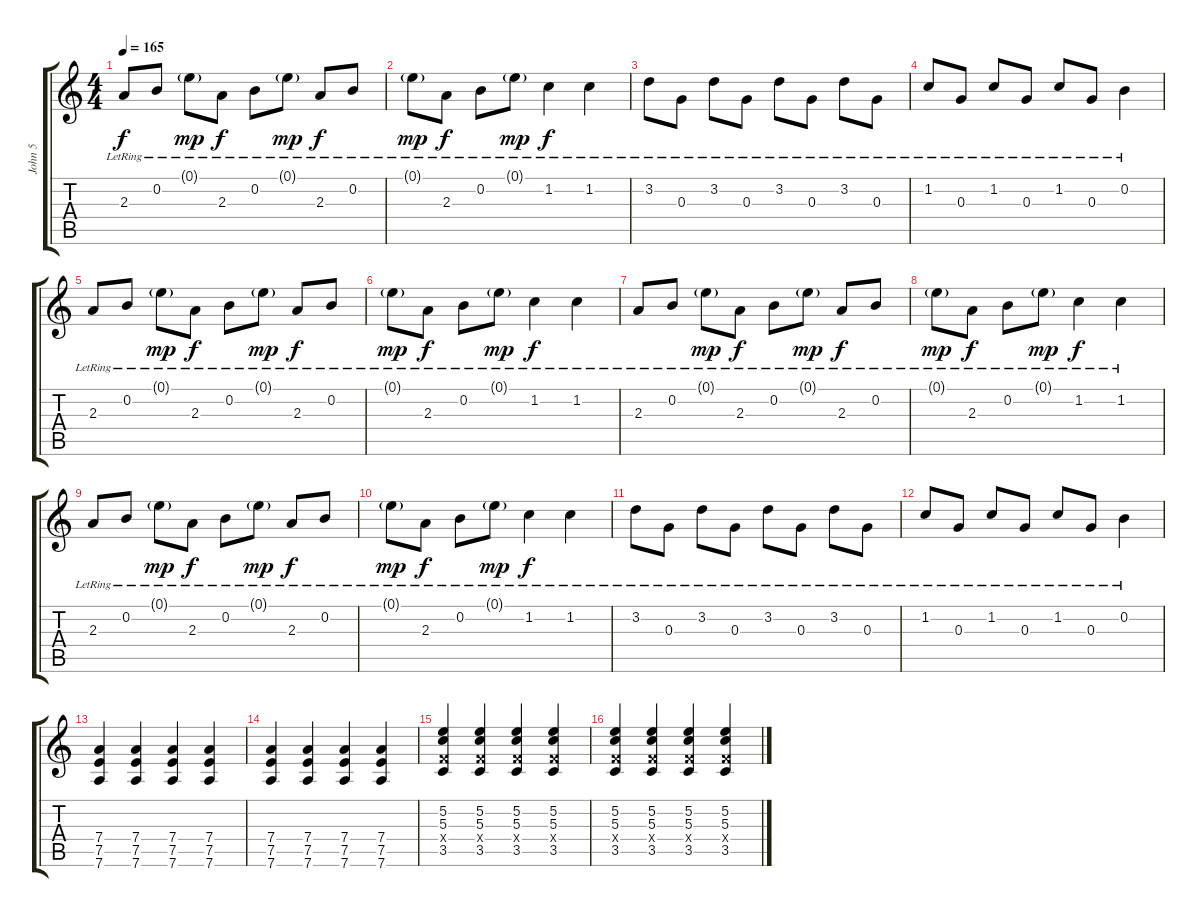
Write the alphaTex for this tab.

\track ("John 5" "John 5") {instrument acousticguitarsteel}
\staff {score tabs}
\tuning (E4 B3 G3 D3 A2 D2) {hide}
\ts (4 4)
\tempo 165
\clef g2
\ks c
2.3{lr}.8{dy f} 0.2{lr}.8 0.1{g lr}.8{dy mp} 2.3{lr}.8{dy f} 0.2{lr}.8 0.1{g lr}.8{dy mp} 2.3{lr}.8{dy f} 0.2{lr}.8 |
0.1{g lr}.8{dy mp} 2.3{lr}.8{dy f} 0.2{lr}.8 0.1{g lr}.8{dy mp} 1.2{lr}.4{dy f} 1.2{lr}.4 |
3.2{lr}.8 0.3{lr}.8 3.2{lr}.8 0.3{lr}.8 3.2{lr}.8 0.3{lr}.8 3.2{lr}.8 0.3{lr}.8 |
1.2{lr}.8 0.3{lr}.8 1.2{lr}.8 0.3{lr}.8 1.2{lr}.8 0.3{lr}.8 0.2{lr}.4 |
2.3{lr}.8{instrument acousticguitarsteel} 0.2{lr}.8 0.1{g lr}.8{dy mp} 2.3{lr}.8{dy f} 0.2{lr}.8 0.1{g lr}.8{dy mp} 2.3{lr}.8{dy f} 0.2{lr}.8 |
0.1{g lr}.8{dy mp} 2.3{lr}.8{dy f} 0.2{lr}.8 0.1{g lr}.8{dy mp} 1.2{lr}.4{dy f} 1.2{lr}.4 |
2.3{lr}.8 0.2{lr}.8 0.1{g lr}.8{dy mp} 2.3{lr}.8{dy f} 0.2{lr}.8 0.1{g lr}.8{dy mp} 2.3{lr}.8{dy f} 0.2{lr}.8 |
0.1{g lr}.8{dy mp} 2.3{lr}.8{dy f} 0.2{lr}.8 0.1{g lr}.8{dy mp} 1.2{lr}.4{dy f} 1.2{lr}.4 |
2.3{lr}.8 0.2{lr}.8 0.1{g lr}.8{dy mp} 2.3{lr}.8{dy f} 0.2{lr}.8 0.1{g lr}.8{dy mp} 2.3{lr}.8{dy f} 0.2{lr}.8 |
0.1{g lr}.8{dy mp} 2.3{lr}.8{dy f} 0.2{lr}.8 0.1{g lr}.8{dy mp} 1.2{lr}.4{dy f} 1.2{lr}.4 |
3.2{lr}.8 0.3{lr}.8 3.2{lr}.8 0.3{lr}.8 3.2{lr}.8 0.3{lr}.8 3.2{lr}.8 0.3{lr}.8 |
1.2{lr}.8 0.3{lr}.8 1.2{lr}.8 0.3{lr}.8 1.2{lr}.8 0.3{lr}.8 0.2{lr}.4 |
(7.4 7.5 7.6).4{instrument distortionguitar} (7.4 7.5 7.6).4 (7.4 7.5 7.6).4 (7.4 7.5 7.6).4 |
(7.4 7.5 7.6).4 (7.4 7.5 7.6).4 (7.4 7.5 7.6).4 (7.4 7.5 7.6).4 |
(5.2 5.3 3.4{x} 3.5).4 (5.2 5.3 3.4{x} 3.5).4 (5.2 5.3 3.4{x} 3.5).4 (5.2 5.3 3.4{x} 3.5).4 |
(5.2 5.3 3.4{x} 3.5).4 (5.2 5.3 3.4{x} 3.5).4 (5.2 5.3 3.4{x} 3.5).4 (5.2 5.3 3.4{x} 3.5).4
